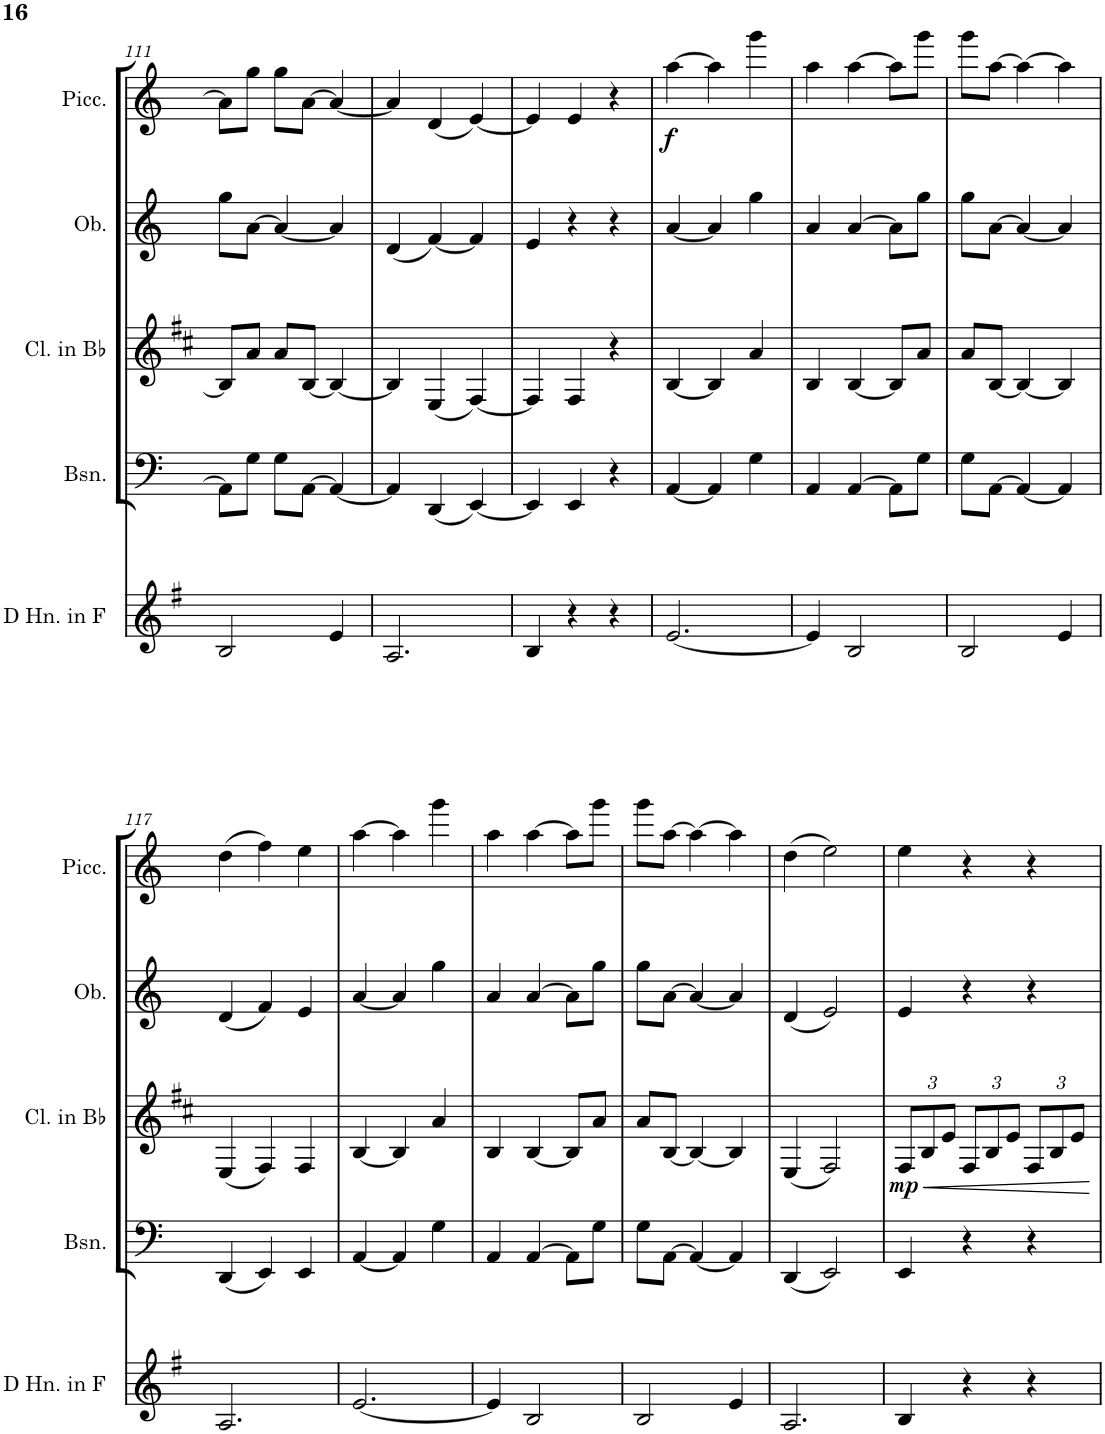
**kern	**kern	**kern	**dynam	**kern	**kern	**dynam
*part5	*part4	*part3	*part3	*part2	*part1	*part1
*staff5	*staff4	*staff3	*staff3	*staff2	*staff1	*staff1
*I"Horn in F	*I"Bassoon	*I"Clarinet in Bb	*	*I"Oboe	*I"Flute	*
*	*I'Bsn.	*I'Cl. in Bb	*	*I'Ob.	*I'Fl.	*
!!LO:PB:g=z
*clefG2	*clefF4	*clefG2	*	*clefG2	*clefG2	*
*Trd4c7	*	*Trd1c2	*	*	*Trd-7c-12	*
*k[f#]	*k[]	*k[f#c#]	*	*k[]	*k[]	*
*M3/4	*M3/4	*M3/4	*	*M3/4	*M3/4	*
=111	=111	=111	=111	=111	=111	=111
2B/	8AA\L]	8B/L]	.	8gg\L	8a\L]	.
.	8G\J	8a/J	.	[8a\J	8gg\J	.
.	8G\L	8a/L	.	4a/_	8gg\L	.
.	[8AA\J	[8B/J	.	.	[8a\J	.
4e/	4AA/_	4B/_	.	4a/]	4a/_	.
=112	=112	=112	=112	=112	=112	=112
2.A/	4AA/]	4B/]	.	(4d/	4a/]	.
.	(4DD/	(4E/	.	[4f/)	(4d/	.
.	[4EE/)	[4F#/)	.	4f/]	[4e/)	.
=113	=113	=113	=113	=113	=113	=113
4B/	4EE/]	4F#/]	.	4e/	4e/]	.
4r	4EE/	4F#/	.	4r	4e/	.
4r	4r	4r	.	4r	4r	.
=114	=114	=114	=114	=114	=114	=114
!	!	!	!	!	!	!LO:DY:b
[2.e/	[4AA/	[4B/	.	[4a/	[4aa\	f
.	4AA/]	4B/]	.	4a/]	4aa\]	.
.	4G\	4a/	.	4gg\	4ggg\	.
=115	=115	=115	=115	=115	=115	=115
4e/]	4AA/	4B/	.	4a/	4aa\	.
2B/	[4AA/	[4B/	.	[4a/	[4aa\	.
.	8AA\L]	8B/L]	.	8a\L]	8aa\L]	.
.	8G\J	8a/J	.	8gg\J	8ggg\J	.
=116	=116	=116	=116	=116	=116	=116
2B/	8G\L	8a/L	.	8gg\L	8ggg\L	.
.	[8AA\J	[8B/J	.	[8a\J	[8aa\J	.
.	4AA/_	4B/_	.	4a/_	4aa\_	.
4e/	4AA/]	4B/]	.	4a/]	4aa\]	.
!!LO:LB:g=z
=117	=117	=117	=117	=117	=117	=117
2.A/	(4DD/	(4E/	.	(4d/	(4dd\	.
.	4EE/)	4F#/)	.	4f/)	4ff\)	.
.	4EE/	4F#/	.	4e/	4ee\	.
=118	=118	=118	=118	=118	=118	=118
[2.e/	[4AA/	[4B/	.	[4a/	[4aa\	.
.	4AA/]	4B/]	.	4a/]	4aa\]	.
.	4G\	4a/	.	4gg\	4ggg\	.
=119	=119	=119	=119	=119	=119	=119
4e/]	4AA/	4B/	.	4a/	4aa\	.
2B/	[4AA/	[4B/	.	[4a/	[4aa\	.
.	8AA\L]	8B/L]	.	8a\L]	8aa\L]	.
.	8G\J	8a/J	.	8gg\J	8ggg\J	.
=120	=120	=120	=120	=120	=120	=120
2B/	8G\L	8a/L	.	8gg\L	8ggg\L	.
.	[8AA\J	[8B/J	.	[8a\J	[8aa\J	.
.	4AA/_	4B/_	.	4a/_	4aa\_	.
4e/	4AA/]	4B/]	.	4a/]	4aa\]	.
=121	=121	=121	=121	=121	=121	=121
2.A/	(4DD/	(4E/	.	(4d/	(4dd\	.
.	2EE/)	2F#/)	.	2e/)	2ee\)	.
=122	=122	=122	=122	=122	=122	=122
*	*	*Xbrackettup	*	*	*	*
!	!	!	!LO:HP:b	!	!	!
!	!	!	!LO:DY:n=1:b	!	!	!
4B/	4EE/	12F#/L	< mp	4e/	4ee\	.
.	.	12B/	.	.	.	.
.	.	12e/J	.	.	.	.
4r	4r	12F#/L	.	4r	4r	.
.	.	12B/	.	.	.	.
.	.	12e/J	.	.	.	.
4r	4r	12F#/L	.	4r	4r	.
.	.	12B/	.	.	.	.
.	.	12e/J	.	.	.	.
.	.	.	[	.	.	.
=	=	=	=	=	=	=
*-	*-	*-	*-	*-	*-	*-
